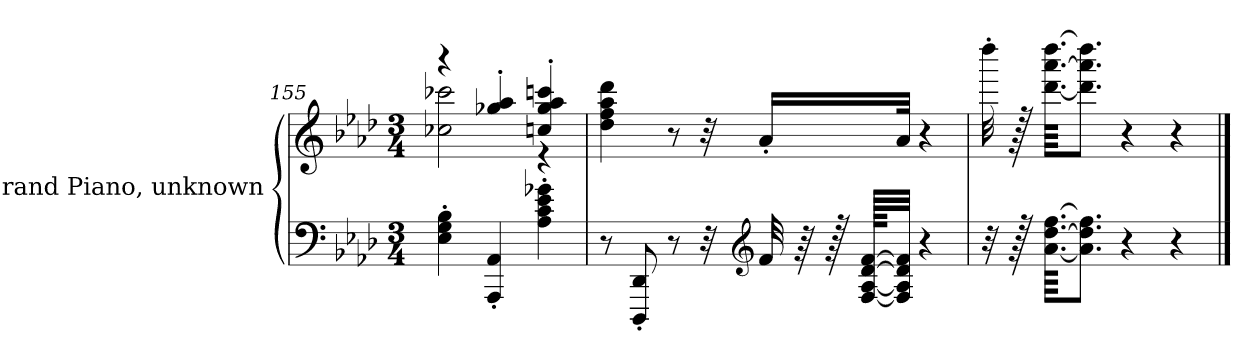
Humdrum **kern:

**kern	**kern
*part1	*part1
*staff2	*staff1
*I"Grand Piano, unknown	*
*I'Pno	*
*clefF4	*clefG2
*k[b-e-a-d-]	*k[b-e-a-d-]
*M3/4	*M3/4
=155	=155
*	*^
4E-\' 4G\' 4B-\'	4r	2cc-X\ 2ccc-X\
4AAA-/' 4AA-/'	4gg-X/' 4aa-/'	.
4A-\' 4c\' 4e-\' 4g-X\'	4ccn/' 4gg-/' 4aa-/' 4cccn/'	4r
*	*v	*v
=156	=156
8r	4dd-\ 4ff\ 4aa-\ 4ddd-\
8DDD-/' 8DD-/'	.
8r	8r
32r	32r
*clefG2	*
32f/	16a-'/LL
64r	.
128r	.
[128F/ [128A-/ [128d-/ [128f/KKLLL	.
32F/] 32A-/] 32d-/] 32f/]JJJ	32a-/JJk
4r	4r
=157	=157
32r	32dddd-'\
128r	128r
[64.a-\ [64.dd-\ [64.ff\KKKL	[64.ddd-\ [64.aaa-\ [64.dddd-\KKKL
8.a-\] 8.dd-\] 8.ff\]J	8.ddd-\] 8.aaa-\] 8.dddd-\]J
4r	4r
4r	4r
==	==
*-	*-
